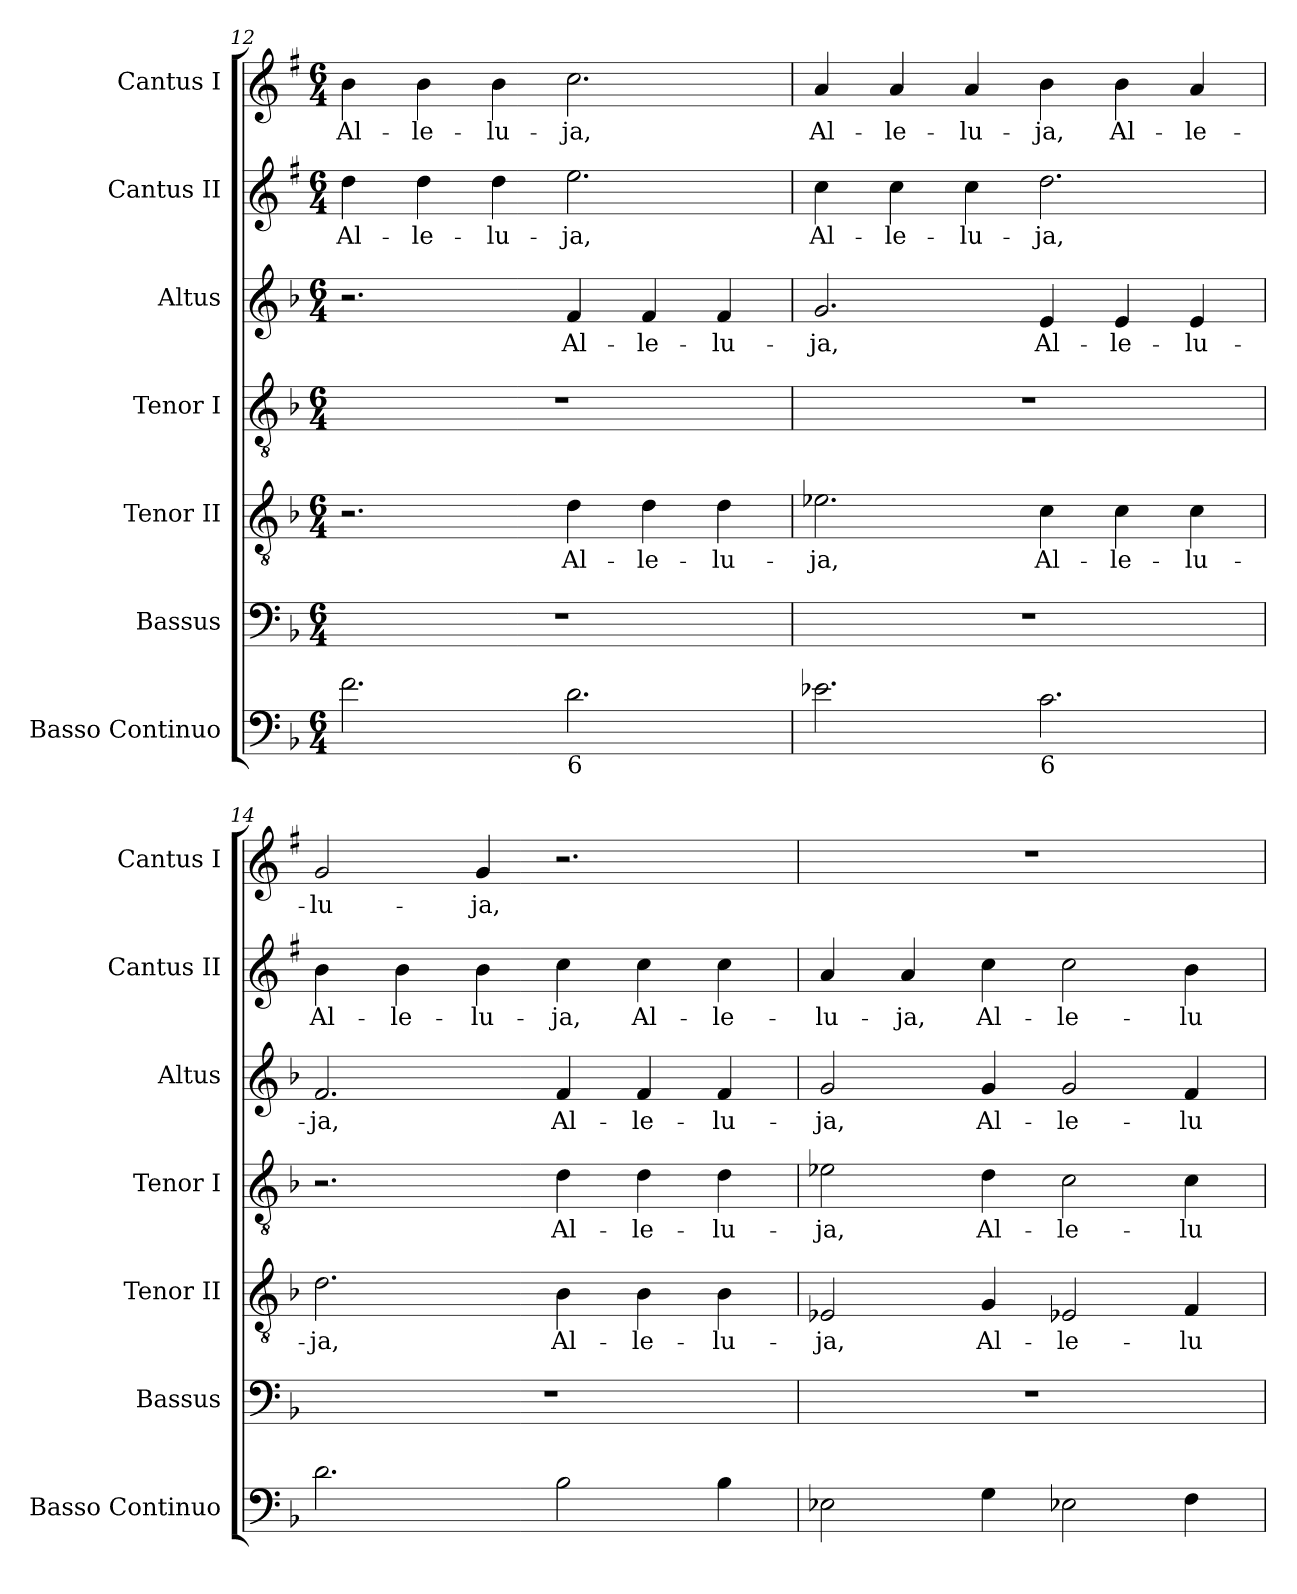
**kern	**kern	**kern	**text	**kern	**text	**kern	**text	**kern	**text	**kern	**text
*part7	*part6	*part5	*part5	*part4	*part4	*part3	*part3	*part2	*part2	*part1	*part1
*staff7	*staff6	*staff5	*staff5	*staff4	*staff4	*staff3	*staff3	*staff2	*staff2	*staff1	*staff1
*I"Basso Continuo	*I"Bassus	*I"Tenor II	*	*I"Tenor I	*	*I"Altus	*	*I"Cantus II	*	*I"Cantus I	*
*I'Basso Continuo	*I'Bassus	*I'Tenor II	*	*I'Tenor I	*	*I'Altus	*	*I'Cantus II	*	*I'Cantus I	*
*clefF4	*clefF4	*clefGv2	*	*clefGv2	*	*clefG2	*	*clefG2	*	*clefG2	*
*	*	*	*	*	*	*	*	*ITrd1c2	*	*ITrd1c2	*
*k[b-]	*k[b-]	*k[b-]	*	*k[b-]	*	*k[b-]	*	*k[b-]	*	*k[b-]	*
*F:	*F:	*F:	*	*F:	*	*F:	*	*F:	*	*F:	*
*M6/4	*M6/4	*M6/4	*	*M6/4	*	*M6/4	*	*M6/4	*	*M6/4	*
=12	=12	=12	=12	=12	=12	=12	=12	=12	=12	=12	=12
!	!LO:N:vis=1	!	!	!LO:N:vis=1	!	!	!	!	!LO:LY:b	!	!LO:LY:b
2.f	1.r	2.r	.	1.r	.	2.r	.	4cc	Al-	4a	Al-
!	!	!	!	!	!	!	!	!	!LO:LY:b	!	!LO:LY:b
.	.	.	.	.	.	.	.	4cc	-le-	4a	-le-
!	!	!	!	!	!	!	!	!	!LO:LY:b	!	!LO:LY:b
.	.	.	.	.	.	.	.	4cc	-lu-	4a	-lu-
!LO:TX:b:t=6	!	!	!	!	!	!	!	!	!	!	!
!	!	!	!LO:LY:b	!	!	!	!LO:LY:b	!	!LO:LY:b	!	!LO:LY:b
2.d	.	4d	Al-	.	.	4f	Al-	2.dd	-ja,	2.b-	-ja,
!	!	!	!LO:LY:b	!	!	!	!LO:LY:b	!	!	!	!
.	.	4d	-le-	.	.	4f	-le-	.	.	.	.
!	!	!	!LO:LY:b	!	!	!	!LO:LY:b	!	!	!	!
.	.	4d	-lu-	.	.	4f	-lu-	.	.	.	.
=13	=13	=13	=13	=13	=13	=13	=13	=13	=13	=13	=13
!	!LO:N:vis=1	!	!LO:LY:b	!LO:N:vis=1	!	!	!LO:LY:b	!	!LO:LY:b	!	!LO:LY:b
2.e-X	1.r	2.e-X	-ja,	1.r	.	2.g	-ja,	4b-	Al-	4g	Al-
!	!	!	!	!	!	!	!	!	!LO:LY:b	!	!LO:LY:b
.	.	.	.	.	.	.	.	4b-	-le-	4g	-le-
!	!	!	!	!	!	!	!	!	!LO:LY:b	!	!LO:LY:b
.	.	.	.	.	.	.	.	4b-	-lu-	4g	-lu-
!LO:TX:b:t=6	!	!	!	!	!	!	!	!	!	!	!
!	!	!	!LO:LY:b	!	!	!	!LO:LY:b	!	!LO:LY:b	!	!LO:LY:b
2.c	.	4c	Al-	.	.	4e	Al-	2.cc	-ja,	4a	-ja,
!	!	!	!LO:LY:b	!	!	!	!LO:LY:b	!	!	!	!LO:LY:b
.	.	4c	-le-	.	.	4e	-le-	.	.	4a	Al-
!	!	!	!LO:LY:b	!	!	!	!LO:LY:b	!	!	!	!LO:LY:b
.	.	4c	-lu-	.	.	4e	-lu-	.	.	4g	-le-
=14	=14	=14	=14	=14	=14	=14	=14	=14	=14	=14	=14
!	!LO:N:vis=1	!	!LO:LY:b	!	!	!	!LO:LY:b	!	!LO:LY:b	!	!LO:LY:b
2.d	1.r	2.d	-ja,	2.r	.	2.f	-ja,	4a	Al-	2f	-lu-
!	!	!	!	!	!	!	!	!	!LO:LY:b	!	!
.	.	.	.	.	.	.	.	4a	-le-	.	.
!	!	!	!	!	!	!	!	!	!LO:LY:b	!	!LO:LY:b
.	.	.	.	.	.	.	.	4a	-lu-	4f	-ja,
!	!	!	!LO:LY:b	!	!LO:LY:b	!	!LO:LY:b	!	!LO:LY:b	!	!
2B-	.	4B-	Al-	4d	Al-	4f	Al-	4b-	-ja,	2.r	.
!	!	!	!LO:LY:b	!	!LO:LY:b	!	!LO:LY:b	!	!LO:LY:b	!	!
.	.	4B-	-le-	4d	-le-	4f	-le-	4b-	Al-	.	.
!	!	!	!LO:LY:b	!	!LO:LY:b	!	!LO:LY:b	!	!LO:LY:b	!	!
4B-	.	4B-	-lu-	4d	-lu-	4f	-lu-	4b-	-le-	.	.
=15	=15	=15	=15	=15	=15	=15	=15	=15	=15	=15	=15
!	!LO:N:vis=1	!	!LO:LY:b	!	!LO:LY:b	!	!LO:LY:b	!	!LO:LY:b	!LO:N:vis=1	!
2E-X	1.r	2E-X	-ja,	2e-X	-ja,	2g	-ja,	4g	-lu-	1.r	.
!	!	!	!	!	!	!	!	!	!LO:LY:b	!	!
.	.	.	.	.	.	.	.	4g	-ja,	.	.
!	!	!	!LO:LY:b	!	!LO:LY:b	!	!LO:LY:b	!	!LO:LY:b	!	!
4G	.	4G	Al-	4d	Al-	4g	Al-	4b-	Al-	.	.
!	!	!	!LO:LY:b	!	!LO:LY:b	!	!LO:LY:b	!	!LO:LY:b	!	!
2E-X	.	2E-X	-le-	2c	-le-	2g	-le-	2b-	-le-	.	.
!	!	!	!LO:LY:b	!	!LO:LY:b	!	!LO:LY:b	!	!LO:LY:b	!	!
4F	.	4F	-lu-	4c	-lu-	4f	-lu-	4a	-lu-	.	.
=	=	=	=	=	=	=	=	=	=	=	=
*-	*-	*-	*-	*-	*-	*-	*-	*-	*-	*-	*-
